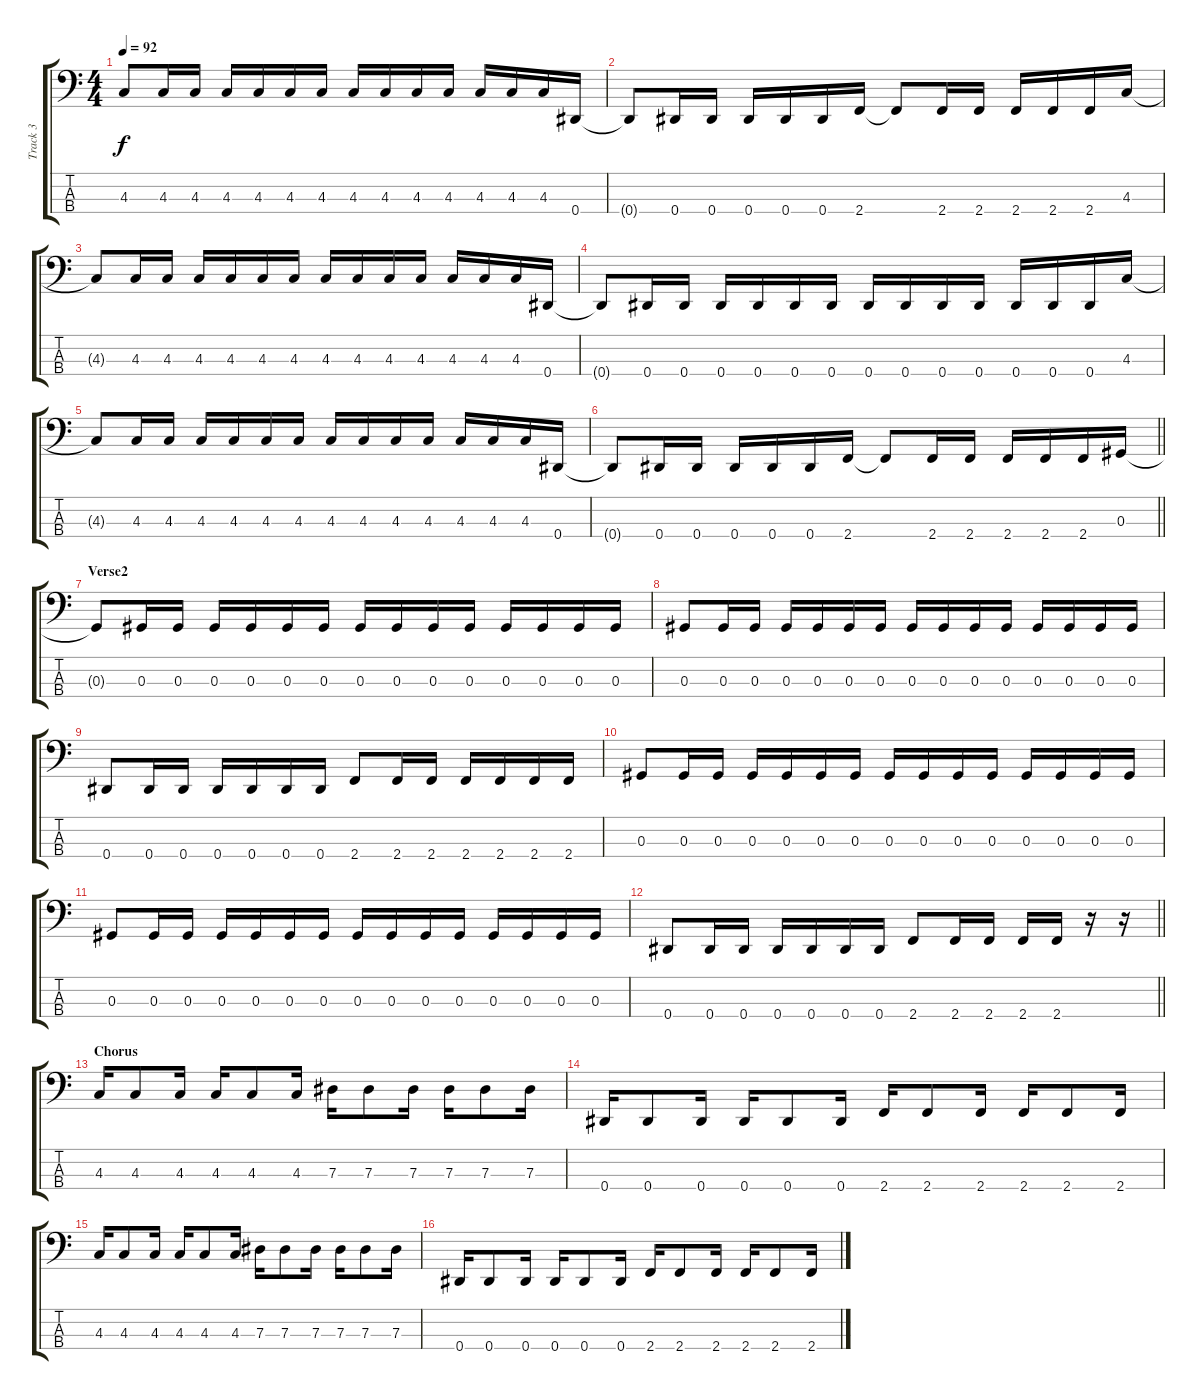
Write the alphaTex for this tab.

\track ("Track 3" "Track 3") {instrument electricbassfinger}
\staff {score tabs}
\tuning (Gb2 Db2 Ab1 Eb1) {hide}
\ts (4 4)
\tempo 92
\clef f4
\ks c
4.3{t}.8{dy f} 4.3.16 4.3.16 4.3.16 4.3.16 4.3.16 4.3.16 4.3.16 4.3.16 4.3.16 4.3.16 4.3.16 4.3.16 4.3.16 0.4.16 |
0.4{t}.8 0.4.16 0.4.16 0.4.16 0.4.16 0.4.16 2.4.16 2.4{t}.8 2.4.16 2.4.16 2.4.16 2.4.16 2.4.16 4.3.16 |
4.3{t}.8 4.3.16 4.3.16 4.3.16 4.3.16 4.3.16 4.3.16 4.3.16 4.3.16 4.3.16 4.3.16 4.3.16 4.3.16 4.3.16 0.4.16 |
0.4{t}.8 0.4.16 0.4.16 0.4.16 0.4.16 0.4.16 0.4.16 0.4.16 0.4.16 0.4.16 0.4.16 0.4.16 0.4.16 0.4.16 4.3.16 |
4.3{t}.8 4.3.16 4.3.16 4.3.16 4.3.16 4.3.16 4.3.16 4.3.16 4.3.16 4.3.16 4.3.16 4.3.16 4.3.16 4.3.16 0.4.16 |
\barLineRight lightlight
0.4{t}.8 0.4.16 0.4.16 0.4.16 0.4.16 0.4.16 2.4.16 2.4{t}.8 2.4.16 2.4.16 2.4.16 2.4.16 2.4.16 0.3.16 |
\section ("" "Verse2")
0.3{t}.8 0.3.16 0.3.16 0.3.16 0.3.16 0.3.16 0.3.16 0.3.16 0.3.16 0.3.16 0.3.16 0.3.16 0.3.16 0.3.16 0.3.16 |
0.3.8 0.3.16 0.3.16 0.3.16 0.3.16 0.3.16 0.3.16 0.3.16 0.3.16 0.3.16 0.3.16 0.3.16 0.3.16 0.3.16 0.3.16 |
0.4.8 0.4.16 0.4.16 0.4.16 0.4.16 0.4.16 0.4.16 2.4.8 2.4.16 2.4.16 2.4.16 2.4.16 2.4.16 2.4.16 |
0.3.8 0.3.16 0.3.16 0.3.16 0.3.16 0.3.16 0.3.16 0.3.16 0.3.16 0.3.16 0.3.16 0.3.16 0.3.16 0.3.16 0.3.16 |
0.3.8 0.3.16 0.3.16 0.3.16 0.3.16 0.3.16 0.3.16 0.3.16 0.3.16 0.3.16 0.3.16 0.3.16 0.3.16 0.3.16 0.3.16 |
\barLineRight lightlight
0.4.8 0.4.16 0.4.16 0.4.16 0.4.16 0.4.16 0.4.16 2.4.8 2.4.16 2.4.16 2.4.16 2.4.16 r.16 r.16 |
\section ("" "Chorus")
4.3.16 4.3.8 4.3.16 4.3.16 4.3.8 4.3.16 7.3.16 7.3.8 7.3.16 7.3.16 7.3.8 7.3.16 |
0.4.16 0.4.8 0.4.16 0.4.16 0.4.8 0.4.16 2.4.16 2.4.8 2.4.16 2.4.16 2.4.8 2.4.16 |
4.3.16 4.3.8 4.3.16 4.3.16 4.3.8 4.3.16 7.3.16 7.3.8 7.3.16 7.3.16 7.3.8 7.3.16 |
0.4.16 0.4.8 0.4.16 0.4.16 0.4.8 0.4.16 2.4.16 2.4.8 2.4.16 2.4.16 2.4.8 2.4.16
